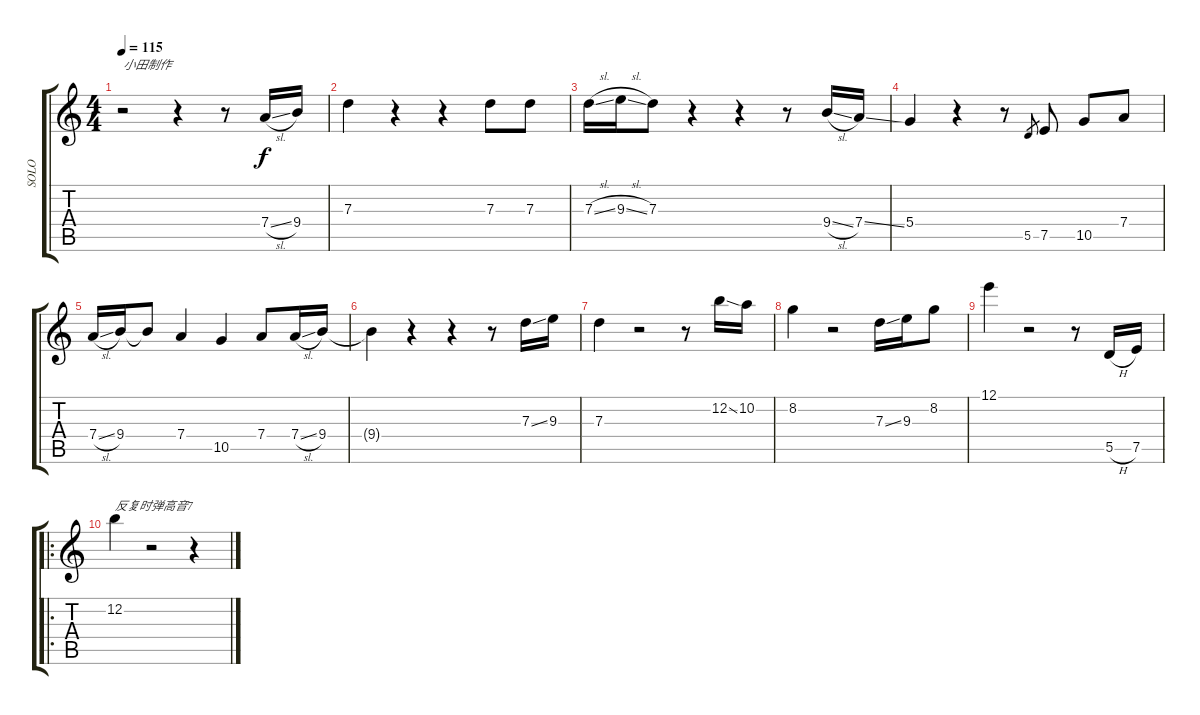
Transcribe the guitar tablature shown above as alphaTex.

\track ("SOLO" "SOLO") {instrument acousticguitarnylon}
\staff {score tabs}
\tuning (E4 B3 G3 D3 A2 E2) {hide}
\ts (4 4)
\tempo 115
\clef g2
\ks c
r.2{txt "小田制作" dy f instrument acousticguitarnylon} r.4 r.8 7.4{sl}.16 9.4.16 |
7.3.4 r.4 r.4 7.3.8 7.3.8 |
7.3{sl}.16 9.3{sl}.16 7.3.8 r.4 r.4 r.8 9.4{sl}.16 7.4{ss}.16 |
5.4.4 r.4 r.8 5.5.8{gr} 7.5.8 10.5.8 7.4.8 |
7.4{sl}.16 9.4.16 9.4{t}.8 7.4.4 10.5.4 7.4.8 7.4{sl}.16 9.4.16 |
9.4{t}.4 r.4 r.4 r.8 7.3{ss}.16 9.3.16 |
7.3.4 r.2 r.8 12.2{ss}.16 10.2.16 |
8.2.4 r.2 7.3{ss}.16 9.3.16 8.2.8 |
12.1.4 r.2 r.8 5.5{h}.16 7.5.16 |
\ro
12.2.4{txt "反复时弹高音7"} r.2 r.4
